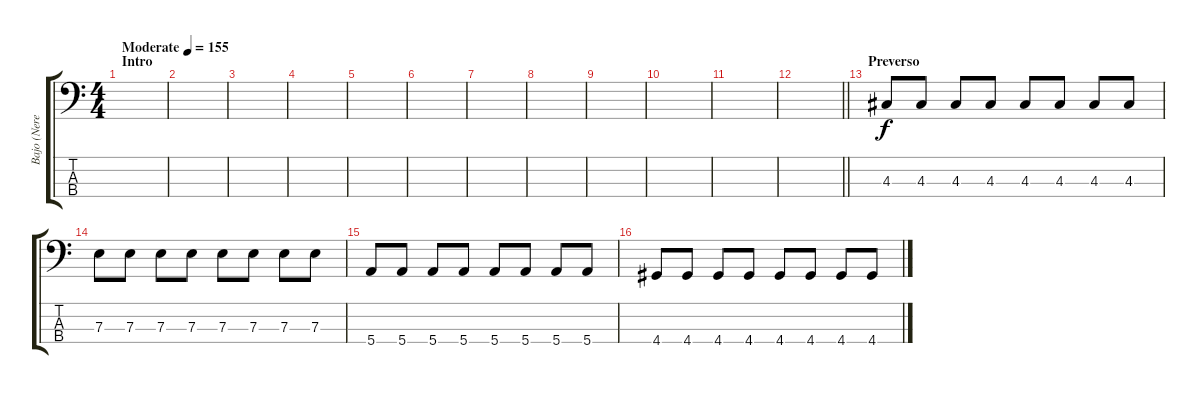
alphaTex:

\track ("Bajo (Nerea)" "Bajo (Nere") {instrument electricbassfinger}
\staff {score tabs}
\tuning (G2 D2 A1 E1) {hide}
\ts (4 4)
\section ("" "Intro")
\tempo (155 "Moderate")
\clef f4
\ks c
|
|
|
|
|
|
|
|
|
|
|
\barLineRight lightlight
|
\section ("" "Preverso")
4.3.8 4.3.8 4.3.8 4.3.8 4.3.8 4.3.8 4.3.8 4.3.8 |
7.3.8 7.3.8 7.3.8 7.3.8 7.3.8 7.3.8 7.3.8 7.3.8 |
5.4.8 5.4.8 5.4.8 5.4.8 5.4.8 5.4.8 5.4.8 5.4.8 |
4.4.8 4.4.8 4.4.8 4.4.8 4.4.8 4.4.8 4.4.8 4.4.8
